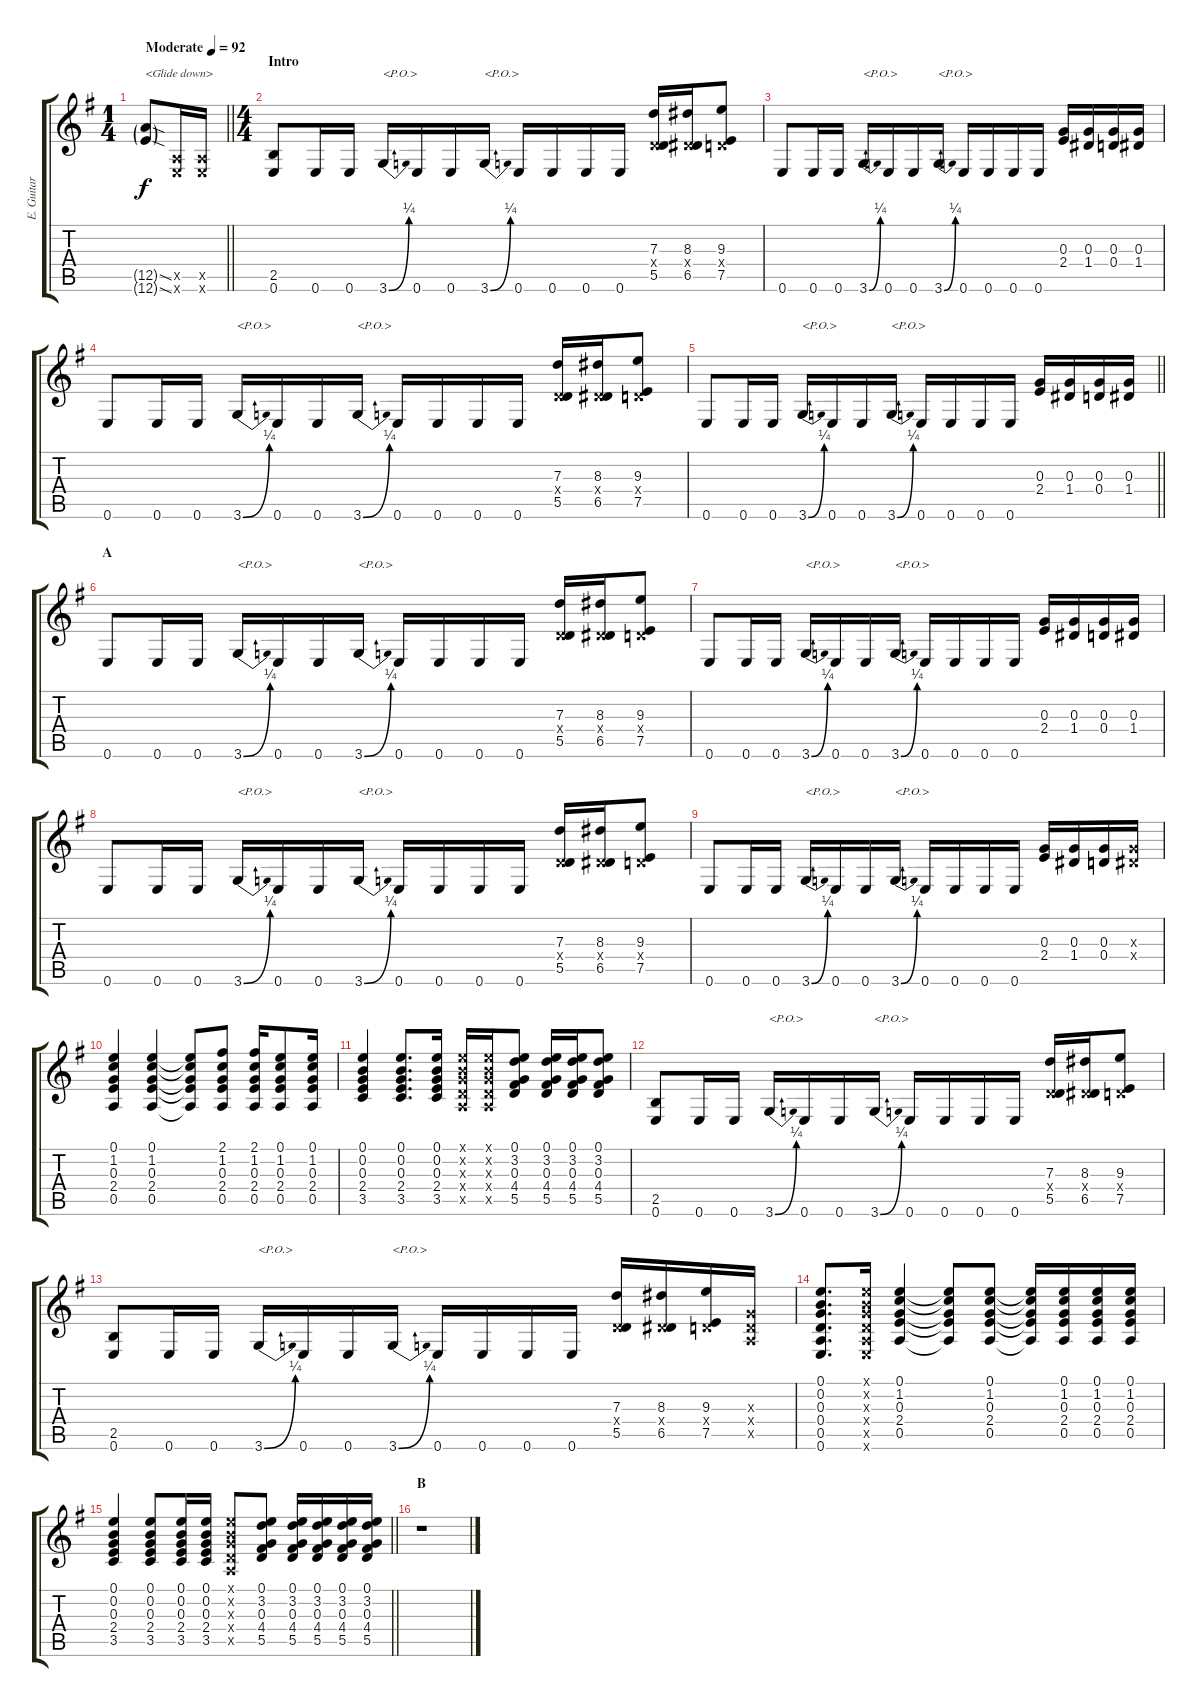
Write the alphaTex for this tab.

\track ("E. Guitar II" "E. Guitar ") {instrument overdrivenguitar}
\staff {score tabs}
\tuning (E4 B3 G3 D3 A2 E2) {hide}
\ts (1 4)
\tempo (92 "Moderate")
\clef g2
\barLineRight lightlight
\ks g
(12.5{sod g} 12.6{sod g}).8{txt "<Glide down>" dy f instrument overdrivenguitar} (0.5{x} 0.6{x}).16 (0.5{x} 0.6{x}).16 |
\ts (4 4)
\section ("" "Intro")
(2.5 0.6).8 0.6.16 0.6.16 3.6{be (bend 0 0 60 1)}.16{txt "<P.O.>"} 0.6.16 0.6.16 3.6{be (bend 0 0 60 1)}.16{txt "<P.O.>"} 0.6.16 0.6.16 0.6.16 0.6.16 (7.3 0.4{x} 5.5).16 (8.3 0.4{x} 6.5).16 (9.3 0.4{x} 7.5).8 |
0.6.8 0.6.16 0.6.16 3.6{be (bend 0 0 60 1)}.16{txt "<P.O.>"} 0.6.16 0.6.16 3.6{be (bend 0 0 60 1)}.16{txt "<P.O.>"} 0.6.16 0.6.16 0.6.16 0.6.16 (0.3 2.4).16 (0.3 1.4).16 (0.3 0.4).16 (0.3 1.4).16 |
0.6.8 0.6.16 0.6.16 3.6{be (bend 0 0 60 1)}.16{txt "<P.O.>"} 0.6.16 0.6.16 3.6{be (bend 0 0 60 1)}.16{txt "<P.O.>"} 0.6.16 0.6.16 0.6.16 0.6.16 (7.3 0.4{x} 5.5).16 (8.3 0.4{x} 6.5).16 (9.3 0.4{x} 7.5).8 |
\barLineRight lightlight
0.6.8 0.6.16 0.6.16 3.6{be (bend 0 0 60 1)}.16{txt "<P.O.>"} 0.6.16 0.6.16 3.6{be (bend 0 0 60 1)}.16{txt "<P.O.>"} 0.6.16 0.6.16 0.6.16 0.6.16 (0.3 2.4).16 (0.3 1.4).16 (0.3 0.4).16 (0.3 1.4).16 |
\section ("" "A")
0.6.8 0.6.16 0.6.16 3.6{be (bend 0 0 60 1)}.16{txt "<P.O.>"} 0.6.16 0.6.16 3.6{be (bend 0 0 60 1)}.16{txt "<P.O.>"} 0.6.16 0.6.16 0.6.16 0.6.16 (7.3 0.4{x} 5.5).16 (8.3 0.4{x} 6.5).16 (9.3 0.4{x} 7.5).8 |
0.6.8 0.6.16 0.6.16 3.6{be (bend 0 0 60 1)}.16{txt "<P.O.>"} 0.6.16 0.6.16 3.6{be (bend 0 0 60 1)}.16{txt "<P.O.>"} 0.6.16 0.6.16 0.6.16 0.6.16 (0.3 2.4).16 (0.3 1.4).16 (0.3 0.4).16 (0.3 1.4).16 |
0.6.8 0.6.16 0.6.16 3.6{be (bend 0 0 60 1)}.16{txt "<P.O.>"} 0.6.16 0.6.16 3.6{be (bend 0 0 60 1)}.16{txt "<P.O.>"} 0.6.16 0.6.16 0.6.16 0.6.16 (7.3 0.4{x} 5.5).16 (8.3 0.4{x} 6.5).16 (9.3 0.4{x} 7.5).8 |
0.6.8 0.6.16 0.6.16 3.6{be (bend 0 0 60 1)}.16{txt "<P.O.>"} 0.6.16 0.6.16 3.6{be (bend 0 0 60 1)}.16{txt "<P.O.>"} 0.6.16 0.6.16 0.6.16 0.6.16 (0.3 2.4).16 (0.3 1.4).16 (0.3 0.4).16 (0.3{x} 1.4{x}).16 |
(0.1 1.2 0.3 2.4 0.5).4 (0.1 1.2 0.3 2.4 0.5).4 (0.1{t} 1.2{t} 0.3{t} 2.4{t} 0.5{t}).8 (2.1 1.2 0.3 2.4 0.5).8 (2.1 1.2 0.3 2.4 0.5).16 (0.1 1.2 0.3 2.4 0.5).8 (0.1 1.2 0.3 2.4 0.5).16 |
(0.1 0.2 0.3 2.4 3.5).4 (0.1 0.2 0.3 2.4 3.5).8{d} (0.1 0.2 0.3 2.4 3.5).16 (0.1{x} 0.2{x} 0.3{x} 0.4{x} 0.5{x}).16 (0.1{x} 0.2{x} 0.3{x} 0.4{x} 0.5{x}).16 (0.1 3.2 0.3 4.4 5.5).8 (0.1 3.2 0.3 4.4 5.5).16 (0.1 3.2 0.3 4.4 5.5).16 (0.1 3.2 0.3 4.4 5.5).8 |
(2.5 0.6).8 0.6.16 0.6.16 3.6{be (bend 0 0 60 1)}.16{txt "<P.O.>"} 0.6.16 0.6.16 3.6{be (bend 0 0 60 1)}.16{txt "<P.O.>"} 0.6.16 0.6.16 0.6.16 0.6.16 (7.3 0.4{x} 5.5).16 (8.3 0.4{x} 6.5).16 (9.3 0.4{x} 7.5).8 |
(2.5 0.6).8 0.6.16 0.6.16 3.6{be (bend 0 0 60 1)}.16{txt "<P.O.>"} 0.6.16 0.6.16 3.6{be (bend 0 0 60 1)}.16{txt "<P.O.>"} 0.6.16 0.6.16 0.6.16 0.6.16 (7.3 0.4{x} 5.5).16 (8.3 0.4{x} 6.5).16 (9.3 0.4{x} 7.5).16 (0.3{x} 0.4{x} 0.5{x}).16 |
(0.1 0.2 0.3 0.4 0.5 0.6).8{d} (0.1{x} 0.2{x} 0.3{x} 0.4{x} 0.5{x} 0.6{x}).16 (0.1 1.2 0.3 2.4 0.5).4 (0.1{t} 1.2{t} 0.3{t} 2.4{t} 0.5{t}).8 (0.1 1.2 0.3 2.4 0.5).8 (0.1{t} 1.2{t} 0.3{t} 2.4{t} 0.5{t}).16 (0.1 1.2 0.3 2.4 0.5).16 (0.1 1.2 0.3 2.4 0.5).16 (0.1 1.2 0.3 2.4 0.5).16 |
\barLineRight lightlight
(0.1 0.2 0.3 2.4 3.5).4 (0.1 0.2 0.3 2.4 3.5).8 (0.1 0.2 0.3 2.4 3.5).16 (0.1 0.2 0.3 2.4 3.5).16 (0.1{x} 0.2{x} 0.3{x} 0.4{x} 0.5{x}).8 (0.1 3.2 0.3 4.4 5.5).8 (0.1 3.2 0.3 4.4 5.5).16 (0.1 3.2 0.3 4.4 5.5).16 (0.1 3.2 0.3 4.4 5.5).16 (0.1 3.2 0.3 4.4 5.5).16 |
\section ("" "B")
r.1
